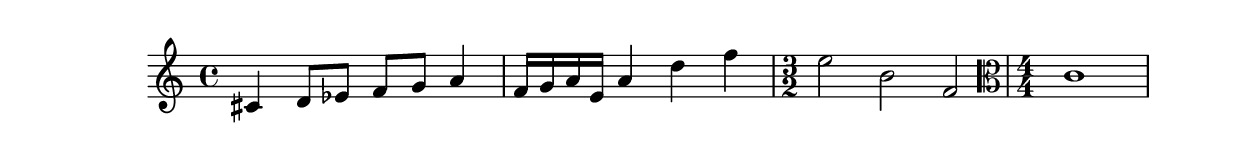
\version "2.20.0"

% This is my first score

\language "english"

\relative c'
{
  cs4 d8 ef f g a4
  f16 g a e a4 d f
  \time 3/2
  e2 b f
  \clef alto
  \numericTimeSignature \time 4/4
  c1
}